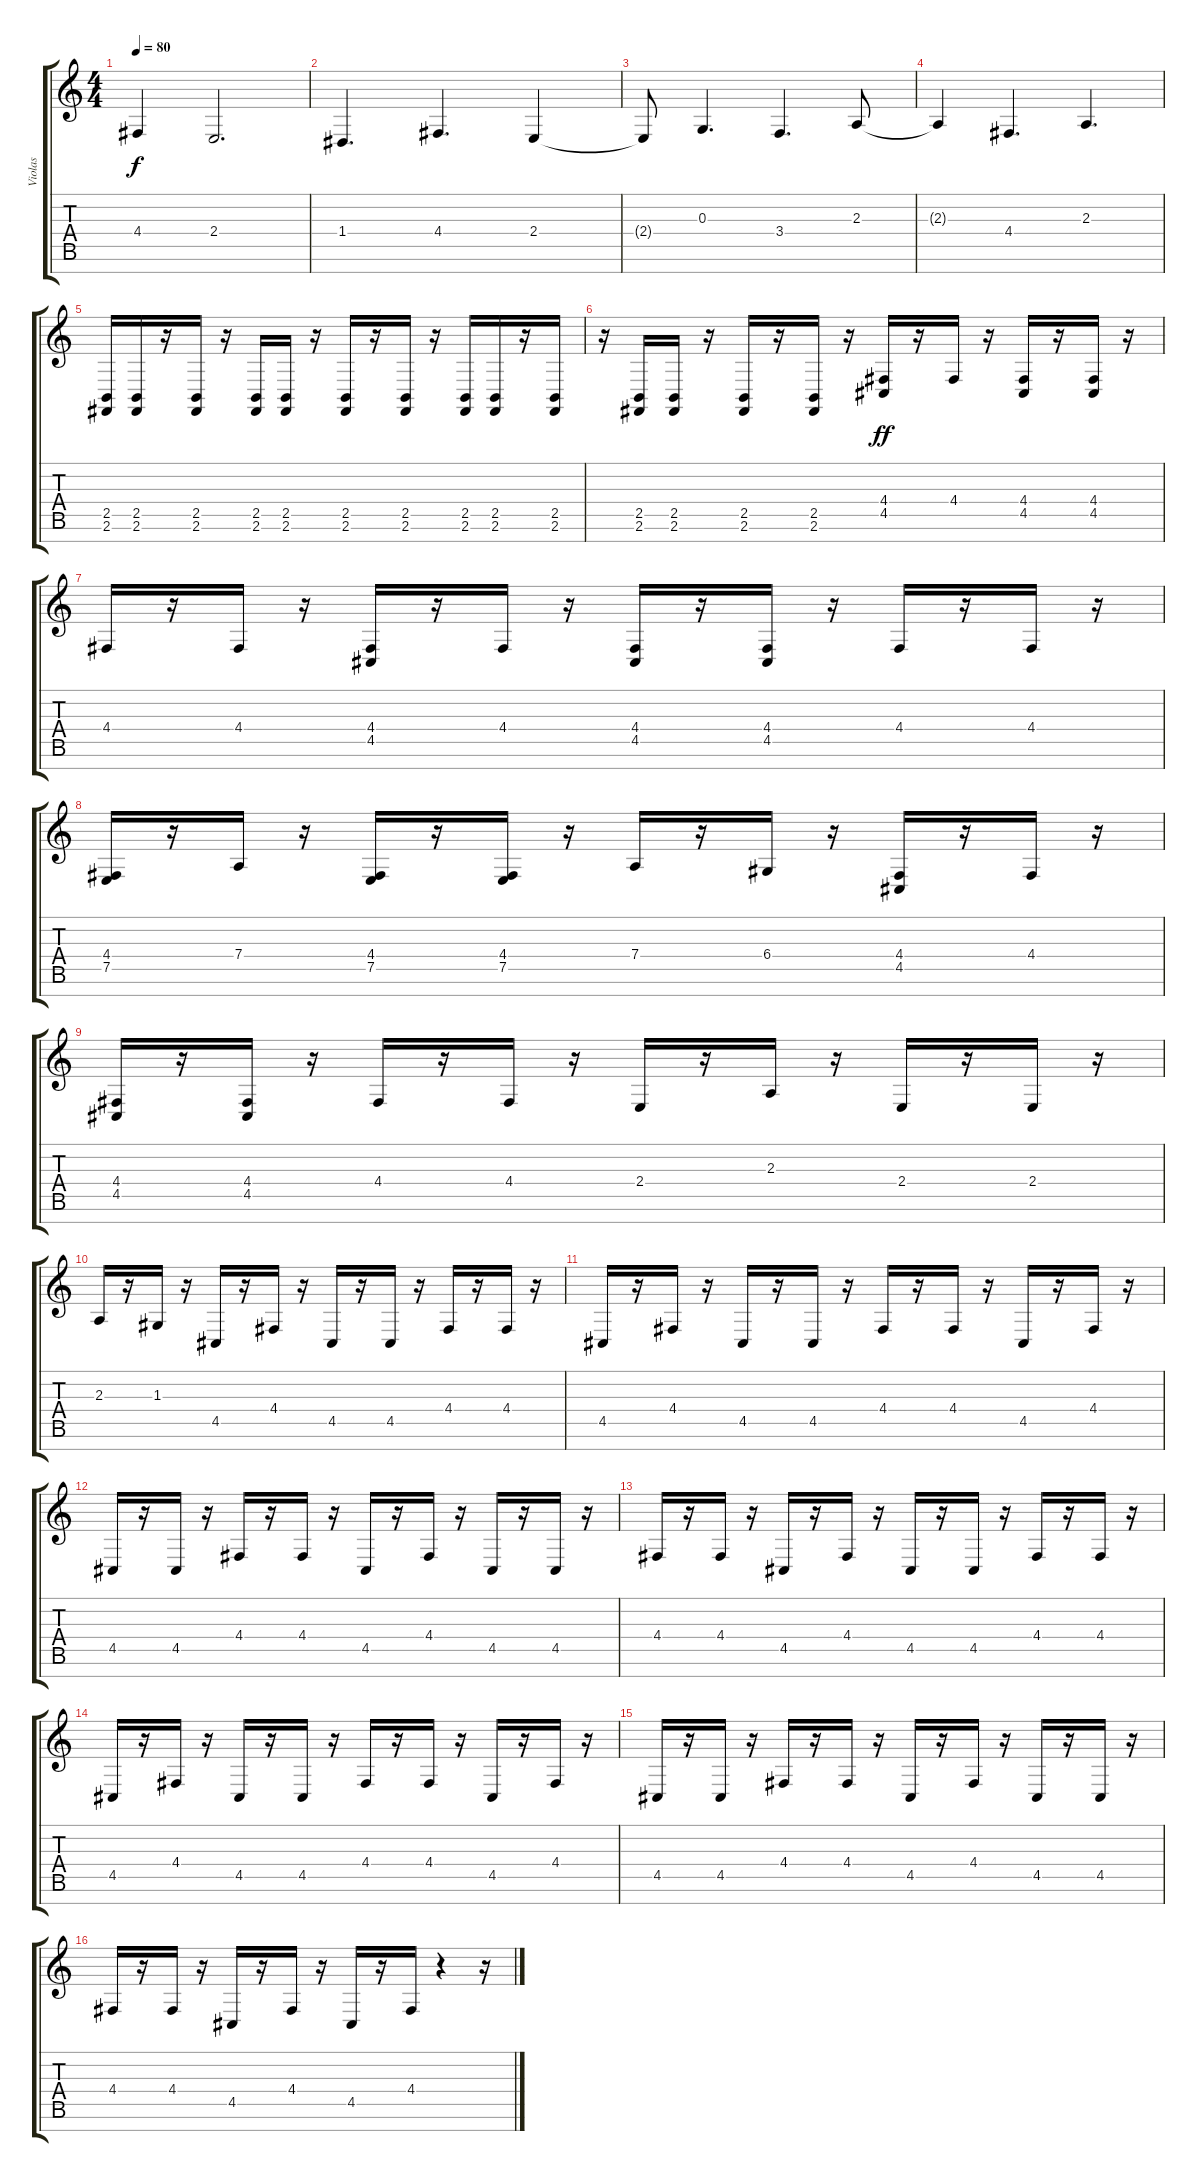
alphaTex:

\track ("Violas" "Violas") {instrument stringensemble1}
\staff {score tabs}
\tuning (E4 B3 G3 D3 A2 E2 B1) {hide}
\ts (4 4)
\tempo 80
\clef g2
\ks c
4.4{t}.4{dy f} 2.4.2{d} |
1.4.4{d} 4.4.4{d} 2.4.4 |
2.4{t}.8 0.3.4{d} 3.4.4{d} 2.3.8 |
2.3{t}.4 4.4.4{d} 2.3.4{d} |
(2.5 2.6).16{volume 12} (2.5 2.6).16 r.16 (2.5 2.6).16 r.16 (2.5 2.6).16 (2.5 2.6).16 r.16 (2.5 2.6).16 r.16 (2.5 2.6).16 r.16 (2.5 2.6).16 (2.5 2.6).16 r.16 (2.5 2.6).16 |
r.16 (2.5 2.6).16 (2.5 2.6).16 r.16 (2.5 2.6).16 r.16 (2.5 2.6).16 r.16 (4.4 4.5).16{dy ff} r.16 4.4.16 r.16 (4.4 4.5).16 r.16 (4.4 4.5).16 r.16 |
4.4.16 r.16 4.4.16 r.16 (4.4 4.5).16 r.16 4.4.16 r.16 (4.4 4.5).16 r.16 (4.4 4.5).16 r.16 4.4.16 r.16 4.4.16 r.16 |
(4.4 7.5).16 r.16 7.4.16 r.16 (4.4 7.5).16 r.16 (4.4 7.5).16 r.16 7.4.16 r.16 6.4.16 r.16 (4.4 4.5).16 r.16 4.4.16 r.16 |
(4.4 4.5).16 r.16 (4.4 4.5).16 r.16 4.4.16 r.16 4.4.16 r.16 2.4.16 r.16 2.3.16 r.16 2.4.16 r.16 2.4.16 r.16 |
2.3.16 r.16 1.3.16 r.16 4.5.16 r.16 4.4.16 r.16 4.5.16 r.16 4.5.16 r.16 4.4.16 r.16 4.4.16 r.16 |
4.5.16 r.16 4.4.16 r.16 4.5.16 r.16 4.5.16 r.16 4.4.16 r.16 4.4.16 r.16 4.5.16 r.16 4.4.16 r.16 |
4.5.16 r.16 4.5.16 r.16 4.4.16 r.16 4.4.16 r.16 4.5.16 r.16 4.4.16 r.16 4.5.16 r.16 4.5.16 r.16 |
4.4.16 r.16 4.4.16 r.16 4.5.16 r.16 4.4.16 r.16 4.5.16 r.16 4.5.16 r.16 4.4.16 r.16 4.4.16 r.16 |
4.5.16 r.16 4.4.16 r.16 4.5.16 r.16 4.5.16 r.16 4.4.16 r.16 4.4.16 r.16 4.5.16 r.16 4.4.16 r.16 |
4.5.16 r.16 4.5.16 r.16 4.4.16 r.16 4.4.16 r.16 4.5.16 r.16 4.4.16 r.16 4.5.16 r.16 4.5.16 r.16 |
4.4.16 r.16 4.4.16 r.16 4.5.16 r.16 4.4.16 r.16 4.5.16 r.16 4.4.16 r.4 r.16
